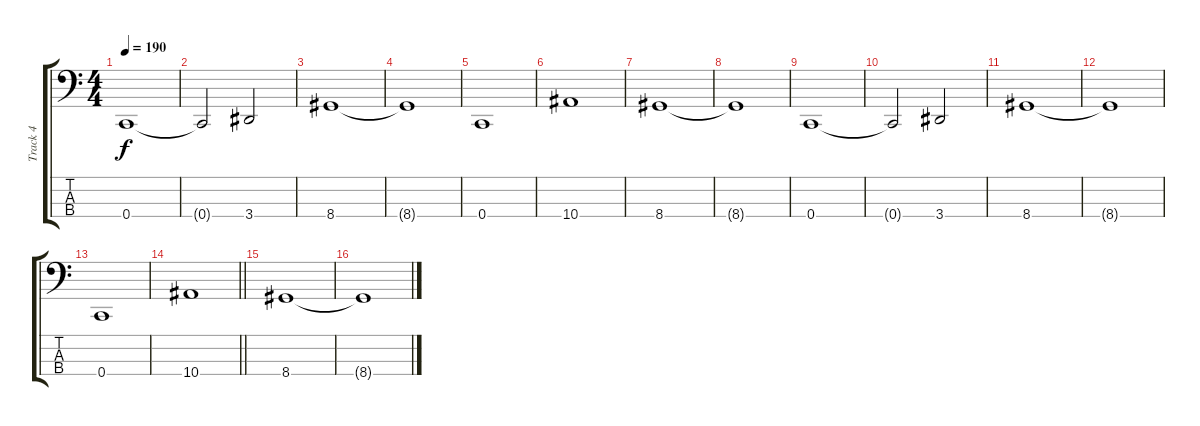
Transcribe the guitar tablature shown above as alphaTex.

\track ("Track 4" "Track 4") {instrument electricbasspick}
\staff {score tabs}
\tuning (F2 C2 G1 C1) {hide}
\ts (4 4)
\tempo 190
\clef f4
\ks c
0.4.1{dy f} |
0.4{t}.2 3.4.2 |
8.4.1 |
8.4{t}.1 |
0.4.1 |
10.4.1 |
8.4.1 |
8.4{t}.1 |
0.4.1 |
0.4{t}.2 3.4.2 |
8.4.1 |
8.4{t}.1 |
0.4.1 |
\barLineRight lightlight
10.4.1 |
\section ("" "")
8.4.1 |
8.4{t}.1
